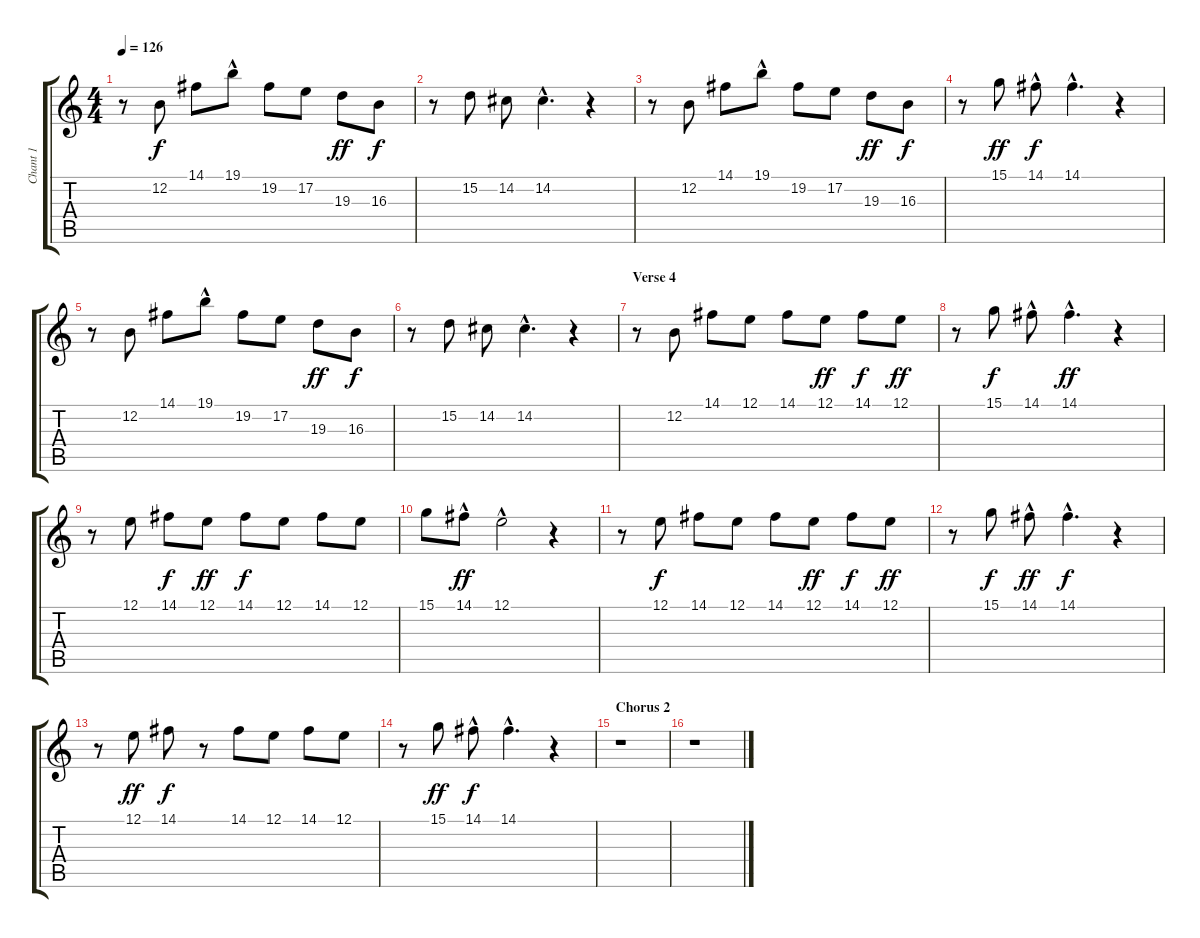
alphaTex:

\track ("Chant 1" "Chant 1") {instrument lead3calliope}
\staff {score tabs}
\tuning (E4 B3 G3 D3 A2 E2) {hide}
\ts (4 4)
\tempo 126
\clef g2
\ks c
r.8{dy f} 12.2.8 14.1.8 19.1{hac}.8 19.2.8 17.2.8 19.3.8{dy ff} 16.3.8{dy f} |
r.8 15.2.8 14.2.8 14.2{hac}.4{d} r.4 |
r.8 12.2.8 14.1.8 19.1{hac}.8 19.2.8 17.2.8 19.3.8{dy ff} 16.3.8{dy f} |
r.8 15.1.8{dy ff} 14.1{hac}.8{dy f} 14.1{hac}.4{d} r.4 |
r.8 12.2.8 14.1.8 19.1{hac}.8 19.2.8 17.2.8 19.3.8{dy ff} 16.3.8{dy f} |
r.8 15.2.8 14.2.8 14.2{hac}.4{d} r.4 |
\section ("" "Verse 4")
r.8 12.2.8 14.1.8 12.1.8 14.1.8 12.1.8{dy ff} 14.1.8{dy f} 12.1.8{dy ff} |
r.8 15.1.8{dy f} 14.1{hac}.8 14.1{hac}.4{d dy ff} r.4 |
r.8 12.1.8 14.1.8{dy f} 12.1.8{dy ff} 14.1.8{dy f} 12.1.8 14.1.8 12.1.8 |
15.1.8 14.1{hac}.8{dy ff} 12.1{hac}.2 r.4 |
r.8 12.1.8{dy f} 14.1.8 12.1.8 14.1.8 12.1.8{dy ff} 14.1.8{dy f} 12.1.8{dy ff} |
r.8 15.1.8{dy f} 14.1{hac}.8{dy ff} 14.1{hac}.4{d dy f} r.4 |
r.8 12.1.8{dy ff} 14.1.8{dy f} r.8 14.1.8 12.1.8 14.1.8 12.1.8 |
r.8 15.1.8{dy ff} 14.1{hac}.8{dy f} 14.1{hac}.4{d} r.4 |
\section ("" "Chorus 2")
r.1 |
r.1
